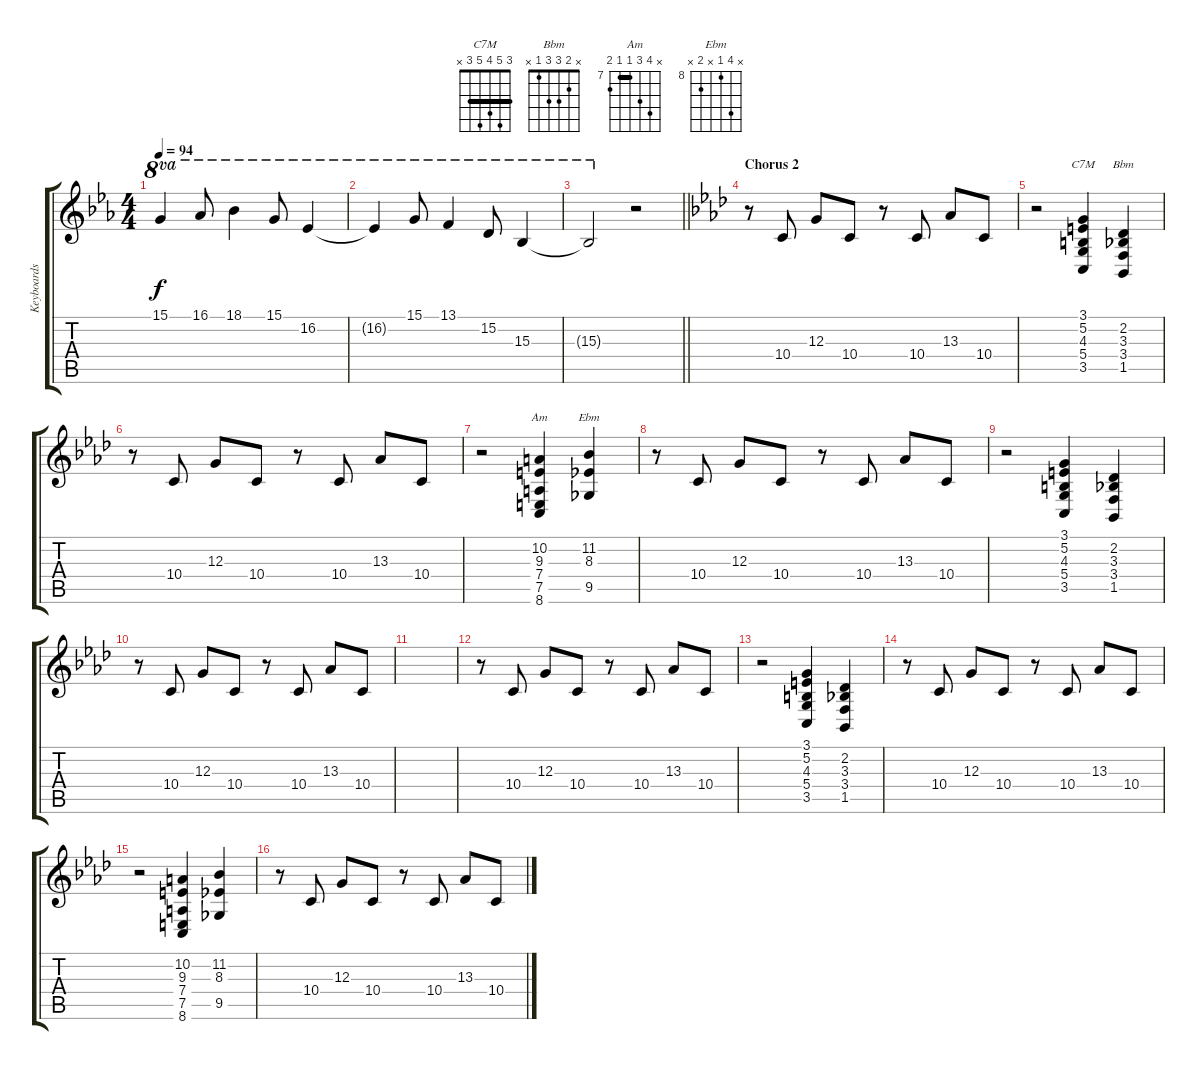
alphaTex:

\track ("Keyboards" "Keyboards") {instrument fx1rain}
\staff {score tabs}
\tuning (E4 B3 G3 D3 A2 E2) {hide}
\chord ("C7M" 3 5 4 5 3 x) {barre 3}
\chord ("Bbm" x 2 3 3 1 x)
\chord ("Am" x 10 9 7 7 8) {firstfret 7 barre 7}
\chord ("Ebm" x 11 8 x 9 x) {firstfret 8}
\ts (4 4)
\tempo 94
\clef g2
\ks eb
15.1.4{ot 8va dy f} 16.1.8{ot 8va} 18.1.4{ot 8va} 15.1.8{ot 8va} 16.2.4{ot 8va} |
16.2{t}.4{ot 8va} 15.1.8{ot 8va} 13.1.4{ot 8va} 15.2.8{ot 8va} 15.3.4{ot 8va} |
\barLineRight lightlight
15.3{t}.2{ot 8va} r.2 |
\section ("" "Chorus 2")
\ks ab
r.8{instrument stringensemble1} 10.4.8 12.3.8 10.4.8 r.8 10.4.8 13.3.8 10.4.8 |
r.2 (3.1 5.2 4.3 5.4 3.5).4{ch "C7M"} (2.2 3.3 3.4 1.5).4{ch "Bbm"} |
r.8 10.4.8 12.3.8 10.4.8 r.8 10.4.8 13.3.8 10.4.8 |
r.2 (10.2 9.3 7.4 7.5 8.6).4{ch "Am"} (11.2 8.3 9.5).4{ch "Ebm"} |
r.8 10.4.8 12.3.8 10.4.8 r.8 10.4.8 13.3.8 10.4.8 |
r.2 (3.1 5.2 4.3 5.4 3.5).4 (2.2 3.3 3.4 1.5).4 |
r.8 10.4.8 12.3.8 10.4.8 r.8 10.4.8 13.3.8 10.4.8 |
|
r.8 10.4.8 12.3.8 10.4.8 r.8 10.4.8 13.3.8 10.4.8 |
r.2 (3.1 5.2 4.3 5.4 3.5).4 (2.2 3.3 3.4 1.5).4 |
r.8 10.4.8 12.3.8 10.4.8 r.8 10.4.8 13.3.8 10.4.8 |
r.2 (10.2 9.3 7.4 7.5 8.6).4 (11.2 8.3 9.5).4 |
r.8 10.4.8 12.3.8 10.4.8 r.8 10.4.8 13.3.8 10.4.8
